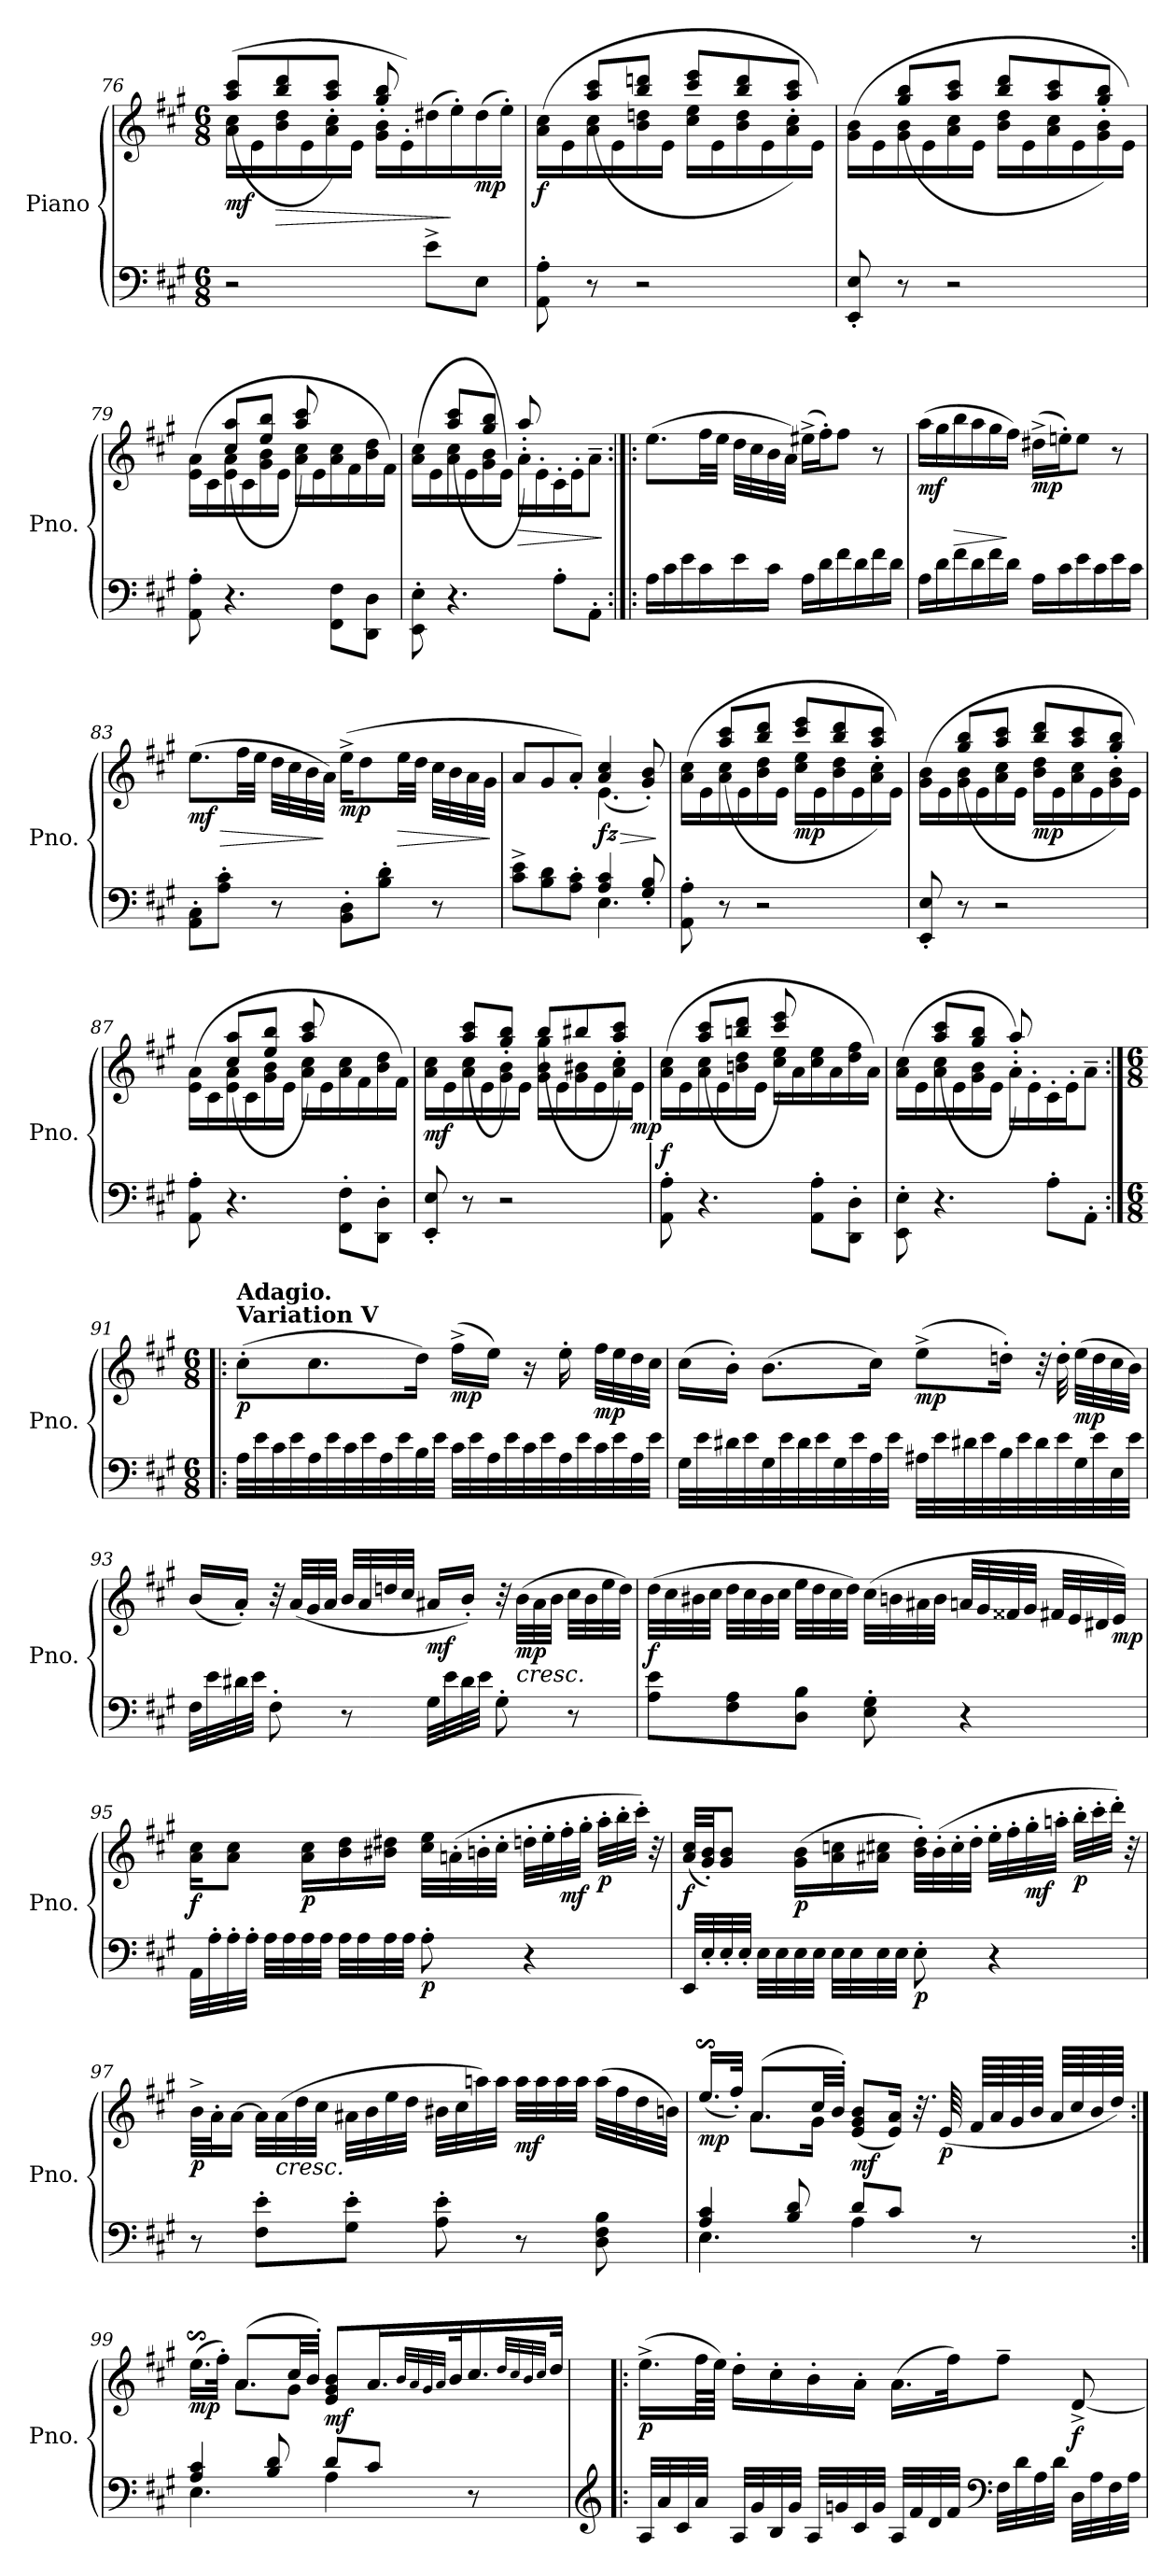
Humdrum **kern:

**kern	**kern	**dynam
*part1	*part1	*part1
*staff2	*staff1	*staff1/2
*I"Piano	*	*
*I'Pno.	*	*
!!LO:LB:g=z
*clefF4	*clefG2	*
*k[f#c#g#]	*k[f#c#g#]	*
*M6/8	*M6/8	*
=76	=76	=76
*	*^	*
!	!	!	!LO:DY:b
2r	(<16a\ 16cc#\LL	(>8aa/ 8ccc#/L	mf
.	16e\	.	.
!	!	!	!LO:HP:b
.	16b\ 16dd\	8bb/ 8ddd/	>
.	16e\	.	.
.	16a\ 16cc#\	8aa/' 8ccc#/'J)	.
.	16e\JJ	.	.
.	16g#\ 16b\LL	8gg#/' 8bb/'	.
.	16e'\)	.	.
8e^\L	(>16dd#X\	4ryy	.
.	16ee'\)	.	]
!	!	!	!LO:DY:b
8E\J	(>16dd#\	.	mp
.	16ee'\JJ)	.	.
=77	=77	=77	=77
!	!	!	!LO:DY:b
8AA\' 8A\'	(<16a\ 16cc#\LL	8ryy	f
.	16e\	.	.
8r	16a\ 16cc#\	(>8aa/ 8ccc#/L	.
.	16e\	.	.
2r	16b\ 16ddn\	8bb/ 8dddn/J	.
.	16e\JJ	.	.
.	16cc#\ 16ee\LL	8ccc#/ 8eee/L	.
.	16e\	.	.
.	16b\ 16dd\	8bb/ 8ddd/	.
.	16e\	.	.
.	16a\ 16cc#\	8aa/' 8ccc#/'J)	.
.	16e\JJ)	.	.
=78	=78	=78	=78
8EE/' 8E/'	(<16g#\ 16b\LL	8ryy	.
.	16e\	.	.
8r	16g#\ 16b\	(>8gg#/ 8bb/L	.
.	16e\	.	.
2r	16a\ 16cc#\	8aa/ 8ccc#/J	.
.	16e\JJ	.	.
.	16b\ 16dd\LL	8bb/ 8ddd/L	.
.	16e\	.	.
.	16a\ 16cc#\	8aa/ 8ccc#/	.
.	16e\	.	.
.	16g#\ 16b\	8gg#/' 8bb/'J)	.
.	16e\JJ)	.	.
!!LO:LB:g=z	!!
=79	=79	=79	=79
8AA\' 8A\'	(<16e\ 16a\LL	8ryy	.
.	16c#\	.	.
4.r	16e\ 16a\	(>8cc#/ 8aa/L	.
.	16c#\	.	.
.	16g#\ 16b\	8ee/ 8bb/J	.
.	16e\JJ	.	.
.	16a\ 16cc#\LL	8aa/ 8ccc#/)	.
.	16e\	.	.
8FF#\ 8F#\L	16a\ 16cc#\	4ryy	.
.	16f#\	.	.
8DD\ 8D\J	16b\ 16dd\	.	.
.	16f#\JJ)	.	.
=80	=80	=80	=80
8EE\' 8E\'	(<16a\ 16cc#\LL	8ryy	.
.	16e\	.	.
4.r	16a\ 16cc#\	(>8aa/ 8ccc#/L	.
.	16e\	.	.
.	16g#\ 16b\	8gg#/ 8bb/J	.
.	16e\JJ)	.	.
!	!	!	!LO:HP:b
.	16a'\LL	8aa'/)	>
.	16e'\	.	.
8A'\L	16c#'\	4ryy	.
.	16e'\J	.	.
8AA'\J	8a~\J	.	.
*	*v	*v	*
.	.	]
=81:|!|:	=81:|!|:	=81:|!|:
!	!	!LO:DY:b=2
!	!	!LO:DY:n=1:b
16A\LL	(>8.ee\L	p mp
16c#\	.	.
16e\	.	.
16c#\	32ff#\LL	.
.	32ee\JJJ	.
16e\	32dd\LLL	.
.	32cc#\	.
16c#\JJ	32b\	.
.	32a\JJJ)	.
16A\LL	(>16ee#X^\LL	.
16d\	16ff#'\J)	.
16f#\	8ff#\J	.
16d\	.	.
16f#\	8r	.
16d\JJ	.	.
!!LO:LB:g=z
=82	=82	=82
!	!	!LO:DY:b
16A\LL	(>16aa\LL	mf
16d\	16gg#\	.
!	!	!LO:HP:b
16f#\	16bb\	>
16d\	16aa\	.
16f#\	16gg#\	.
16d\JJ	16ff#\JJ)	]
!	!	!LO:DY:b
16A\LL	(>16dd#X^\LL	mp
16c#\	16een'\J)	.
16e\	8ee\J	.
16c#\	.	.
16e\	8r	.
16c#\JJ	.	.
=83	=83	=83
!	!	!LO:HP:b
!	!	!LO:DY:n=1:b
8AA\' 8C#\'L	(>8.ee\L	> mf
8A\' 8c#\'J	.	.
.	32ff#\LL	.
.	32ee\JJJ	.
8r	32dd\LLL	.
.	32cc#\	.
.	32b\	.
.	32a\JJJ)	]
!	!	!LO:DY:n=2:b
8BB\' 8D\'L	(>16ee^\KL	mp
.	8dd\	.
8B\' 8d\'J	.	.
!	!	!LO:HP:b
.	32ee\LL	>
.	32dd\JJJ	.
8r	32cc#\LLL	.
.	32b\	.
.	32a\	.
.	32g#\JJJ	.
.	.	]
=84	=84	=84
*^	*^	*
8c#\^ 8e\^L	4.ryy	8a/L	4.ryy	.
8B\ 8d\	.	8g#/	.	.
8A\' 8c#\'J	.	8a'/J)	.	.
!	!	!	!	!LO:HP:b
!	!	!	!	!LO:DY:n=1:b
4.E\	4A/ 4c#/	4.e\	(>4a/ 4cc#/	> fz
.	8G#/' 8B/'	.	8g#/' 8b/')	.
*v	*v	*	*	*
*	*v	*v	*
.	.	]
!!LO:PB:g=z
=85	=85	=85
*	*^	*
!	!	!	!LO:DY:a=2
!	!	!	!LO:DY:n=1:b=2
!	!	!	!LO:DY:n=2:b=2
8AA\' 8A\'	(<16a\ 16cc#\LL	8ryy	p mp mp
.	16e\	.	.
8r	16a\ 16cc#\	(>8aa/ 8ccc#/L	.
.	16e\	.	.
2r	16b\ 16dd\	8bb/ 8ddd/J	.
.	16e\JJ	.	.
!	!	!	!LO:DY:n=3:b
.	16cc#\ 16ee\LL	8ccc#/ 8eee/L	mp
.	16e\	.	.
.	16b\ 16dd\	8bb/ 8ddd/	.
.	16e\	.	.
.	16a\ 16cc#\	8aa/' 8ccc#/'J)	.
.	16e\JJ)	.	.
=86	=86	=86	=86
!	!	!	!LO:DY:a=2
!	!	!	!LO:DY:n=1:b=2
8EE/' 8E/'	(<16g#\ 16b\LL	8ryy	p mp
.	16e\	.	.
8r	16g#\ 16b\	(>8gg#/ 8bb/L	.
.	16e\	.	.
2r	16a\ 16cc#\	8aa/ 8ccc#/J	.
.	16e\JJ	.	.
!	!	!	!LO:DY:n=2:b
.	16b\ 16dd\LL	8bb/ 8ddd/L	mp
.	16e\	.	.
.	16a\ 16cc#\	8aa/ 8ccc#/	.
.	16e\	.	.
.	16g#\ 16b\	8gg#/' 8bb/'J)	.
.	16e\JJ)	.	.
=87	=87	=87	=87
8AA\' 8A\'	(<16e\ 16a\LL	8ryy	.
.	16c#\	.	.
4.r	16e\ 16a\	(>8cc#/ 8aa/L	.
.	16c#\	.	.
.	16g#\ 16b\	8ee/ 8bb/J	.
.	16e\JJ	.	.
.	16a\ 16cc#\LL	8aa/ 8ccc#/)	.
.	16e\	.	.
8FF#\' 8F#\'L	16a\ 16cc#\	4ryy	.
.	16f#\	.	.
8DD\' 8D\'J	16b\ 16dd\	.	.
.	16f#\JJ)	.	.
!!LO:LB:g=z	!!
=88	=88	=88	=88
!	!	!	!LO:DY:b
8EE/' 8E/'	16a\ 16cc#\LL	8ryy	mf
.	16e\	.	.
8r	16a\ 16cc#\	(>8aa/ 8ccc#/L	.
.	16e\	.	.
2r	16g#\ 16b\	8gg#/' 8bb/'J)	.
.	16e\JJ	.	.
.	16g#\ 16b\ 16gg#\LL	(>8bb/L	.
.	16e\	.	.
.	16g#\ 16b#X\	8bb#X/	.
.	16e\	.	.
.	16a\ 16cc#\	8aa/' 8ccc#/'J)	.
!	!	!	!LO:DY:b
.	16e\JJ	.	mp
=89	=89	=89	=89
!	!	!	!LO:DY:b
8AA\' 8A\'	(<16a\ 16cc#\LL	8ryy	f
.	16e\	.	.
4.r	16a\ 16cc#\	(>8aa/ 8ccc#/L	.
.	16e\	.	.
.	16bn\ 16dd\	8bbn/ 8ddd/J	.
.	16e\JJ	.	.
.	16cc#\ 16ee\LL	8ccc#/' 8eee/')	.
.	16a\	.	.
8AA\' 8A\'L	16cc#\ 16ee\	4ryy	.
.	16a\	.	.
8DD\' 8D\'J	16dd\ 16ff#\	.	.
.	16a\JJ)	.	.
=90	=90	=90	=90
8EE\' 8E\'	(<16a\ 16cc#\LL	8ryy	.
.	16e\	.	.
4.r	16a\ 16cc#\	(>8aa/ 8ccc#/L	.
.	16e\	.	.
.	16g#\ 16b\	8gg#/ 8bb/J	.
.	16e\JJ	.	.
.	16a'\LL)	8aa'/)	.
.	16e'\	.	.
8A'\L	16c#'\	4ryy	.
.	16e'\J	.	.
8AA'\J	8a~\J	.	.
*	*v	*v	*
!!LO:PB:g=z
=91:|!|:	=91:|!|:	=91:|!|:
*M6/8	*M6/8	*
*	*MM40	*
!	!LO:TX:a:B:t=Variation V	!
!	!LO:TX:a:B:t=Adagio.	!
!	!	!LO:DY:b
32A\LLL	(>8cc#'\L	p
32e\	.	.
32c#\	.	.
32e\	.	.
32A\	8.cc#\	.
32e\	.	.
32c#\	.	.
32e\	.	.
32A\	.	.
32e\	.	.
32B\	16dd\Jk)	.
32e\JJJ	.	.
!	!	!LO:DY:b
32c#\LLL	(>16ff#^\LL	mp
32e\	.	.
32A\	16ee\JJ)	.
32e\	.	.
32c#\	16r	.
32e\	.	.
32A\	16ee'\	.
32e\	.	.
!	!	!LO:DY:b
32c#\	32ff#\LLL	mp
32e\	32ee\	.
32A\	32dd\	.
32e\JJJ	32cc#\JJJ	.
!!LO:LB:g=z
=92	=92	=92
32G#\LLL	(>16cc#\LL	.
32e\	.	.
32d#X\	16b'\JJ)	.
32e\	.	.
32G#\	(>8.b\L	.
32e\	.	.
32d#\	.	.
32e\	.	.
32G#\	.	.
32e\	.	.
32A\	16cc#\Jk)	.
32e\JJJ	.	.
!	!	!LO:DY:b
32A#X\LLL	(>8ee^\L	mp
32e\	.	.
32d#X\	.	.
32e\	.	.
32B\	16ddn'\Jk)	.
32e\	.	.
32d#\	32r	.
32e\	32dd'\	.
!	!	!LO:DY:b
32G#\	(>32ee\LLL	mp
32e\	32dd\	.
32E\	32cc#\	.
32e\JJJ	32b\JJJ)	.
!!LO:LB:g=z
=93	=93	=93
32F#\LLL	(<16b/LL	.
32e\	.	.
32d#X\	16a'/JJ)	.
32e\JJJ	.	.
8F#'\	32r	.
.	(<32a/LLL	.
.	32g#/	.
.	32a/JJJ	.
8r	32b/LLL	.
.	32a/	.
.	32ddn/	.
.	32cc#/JJJ	.
!	!	!LO:DY:b
32G#\LLL	16a#X/LL	mf
32e\	.	.
32d#\	16b'/JJ)	.
32e\JJJ	.	.
8G#'\	32r	.
!	!LO:TX:b:i:t=cresc.	!
!	!	!LO:DY:b
.	(>32b\LLL	mp
.	32a#\	.
.	32b\JJJ	.
8r	32cc#\LLL	.
.	32b\	.
.	32ee\	.
.	32dd\JJJ)	.
!!LO:LB:g=z
=94	=94	=94
!	!	!LO:DY:b
8A\ 8e\L	(>32dd\LLL	f
.	32cc#\	.
.	32b#X\	.
.	32cc#\JJJ	.
8F#\ 8A\	32dd\LLL	.
.	32cc#\	.
.	32b#\	.
.	32cc#\JJJ	.
8D\ 8B\J	32ee\LLL	.
.	32dd\	.
.	32cc#\	.
.	32dd\JJJ)	.
8E\' 8G#\'	(<32cc#\LLL	.
.	32bn\	.
.	32a#X\	.
.	32b\JJJ	.
4r	32an/LLL	.
.	32g#/	.
.	32f##X/	.
.	32g#/JJJ	.
.	32f#X/LLL	.
.	32e/	.
.	32d#X/	.
!	!	!LO:DY:b
.	32e/JJJ)	mp
!!LO:LB:g=z
=95	=95	=95
!	!	!LO:DY:b
32AA\LLL	16a\ 16cc#\KL	f
32A'\	.	.
32A'\	8a\ 8cc#\J	.
32A'\JJJ	.	.
32A\LLL	.	.
32A\	.	.
!	!	!LO:DY:b
32A\	16a\ 16cc#\LL	p
32A\JJJ	.	.
32A\LLL	16b\ 16dd\	.
32A\	.	.
32A\	16b#X\ 16dd#X\JJ	.
32A\JJJ	.	.
!	!	!LO:DY:b=2
8A'\	32cc#\ 32ee\LLL	p
.	(>32an'\	.
.	32bn'\	.
.	32cc#'\JJJ	.
4r	32ddn'\LLL	.
.	32ee'\	.
!	!	!LO:DY:b
.	32ff#'\	mf
.	32gg#'\JJJ	.
!	!	!LO:DY:b
.	32aa'\LLL	p
.	32bb'\	.
.	32ccc#'\JJJ)	.
.	32r	.
!!LO:PB:g=z
=96	=96	=96
!	!	!LO:DY:b
32EE/LLL	(<32a/ 32cc#/LLL	f
32E'/	32g#/' 32b/'JJ)	.
32E'/	8g#/ 8b/J	.
32E'/JJJ	.	.
32E\LLL	.	.
32E\	.	.
!	!	!LO:DY:b
32E\	(>16g#\ 16b\LL	p
32E\JJJ	.	.
32E\LLL	16a\ 16ccn\	.
32E\	.	.
32E\	16a#X\ 16cc#X\JJ	.
32E\JJJ	.	.
!	!	!LO:DY:b=2
8E'\	32b\' 32dd\'LLL)	p
.	(>32b'\	.
.	32cc#'\	.
.	32dd'\JJJ	.
4r	32ee'\LLL	.
.	32ff#'\	.
!	!	!LO:DY:b
.	32gg#'\	mf
.	32aan'\JJJ	.
!	!	!LO:DY:b
.	32bb'\LLL	p
.	32ccc#'\	.
.	32ddd'\JJJ)	.
.	32r	.
!!LO:LB:g=z
=97	=97	=97
!	!	!LO:DY:b
8r	32b^\LLL	p
.	32a'\J	.
.	[16a\JJ	.
8F#\' 8e\'L	32a\LLL]	.
!	!LO:TX:b:i:t=cresc.	!
.	(>32a\	.
.	32dd\	.
.	32cc#\JJJ	.
8G#\' 8e\'J	32a#X\LLL	.
.	32b\	.
.	32ee\	.
.	32dd\JJJ	.
8A\' 8e\'	32b#X\LLL	.
.	32cc#\	.
.	32aan\)	.
.	32aa\JJJ	.
!	!	!LO:DY:b
8r	32aa\LLL	mf
.	32aa\	.
.	32aa\	.
.	32aa\JJJ	.
8D\ 8F#\ 8B\	(>32aa\LLL	.
.	32ff#\	.
.	32dd\	.
.	32bn\JJJ)	.
!!LO:LB:g=z
=98	=98	=98
*^	*^	*
!	!	!	!	!LO:DY:b
4A/ 4c#/	4.E\	(>16.ees$SS/LL	8ryy	mp
.	.	32ff#'/JJk)	.	.
.	.	(>8.a/L	8.a\L	.
8B/ 8d/	.	.	.	.
.	.	32cc#/LL	16g#\Jk	.
.	.	32b'/JJJ)	.	.
!	!	!	!	!LO:DY:b
8d/L	4A\	(>8e/ 8g#/ 8b/L	4.ryy	mf
8c#/J	.	16e/ 16a/Jk)	.	.
.	.	32.r	.	.
!	!	!	!	!LO:DY:b
.	.	(<64e/	.	p
8r	8ryy	64f#/LLLL	.	.
.	.	64a/	.	.
.	.	64g#/	.	.
.	.	64b/JJJJ	.	.
.	.	64a/LLLL	.	.
.	.	64cc#/	.	.
.	.	64b/	.	.
.	.	64dd/JJJJ)	.	.
=99:|!	=99:|!	=99:|!	=99:|!	=99:|!
!	!	!	!	!LO:DY:b
4A/ 4c#/	4.E\	(>16.ees$SS\LL	8ryy	mp
.	.	32ff#'\JJk)	.	.
.	.	(>8.a/L	8.a\L	.
8B/ 8d/	.	.	.	.
.	.	32cc#/LL	8g#\J	.
.	.	32b'/JJJ)	.	.
!	!	!	!	!LO:DY:b
8d/L	4A\	8e/ 8g#/ 8b/L	.	mf
.	.	.	4ryy	.
8c#/J	.	16.a/L	.	.
.	.	32qb/LLL	.	.
.	.	32qa/	.	.
.	.	32qg#/	.	.
.	.	32qa/JJJ	.	.
.	.	32b/K	.	.
8r	8ryy	16.cc#/	.	.
.	.	.	16ryy	.
.	.	32qdd/LLL	.	.
.	.	32qcc#/	.	.
.	.	32qb/	.	.
.	.	32qcc#/JJJ	.	.
.	.	32dd/JJk	.	.
*v	*v	*	*	*
*	*v	*v	*
!!LO:LB:g=z
=100!|:	=100!|:	=100!|:
*clefG2	*	*
!	!	!LO:DY:b
32A/LLL	(>16.ee^\LL	p
32a/	.	.
32c#/	.	.
32a/JJJ	64ff#\LL	.
.	64ee\JJJJ)	.
32A/LLL	16dd'\LL	.
32g#/	.	.
32B/	16cc#'\	.
32g#/JJJ	.	.
32A/LLL	16b'\	.
32gn/	.	.
32c#/	16a'\JJ	.
32g/JJJ	.	.
32A/LLL	(>16.a\LL	.
32f#/	.	.
32d/	.	.
32f#/JJJ	32ff#\JK)	.
*clefF4	*	*
32F#\LLL	8ff#~\J	.
32d\	.	.
32A\	.	.
32d\JJJ	.	.
!	!	!LO:DY:b
32D\LLL	[8d^/	f
32A\	.	.
32F#\	.	.
32A\JJJ	.	.
=	=	=
*-	*-	*-
